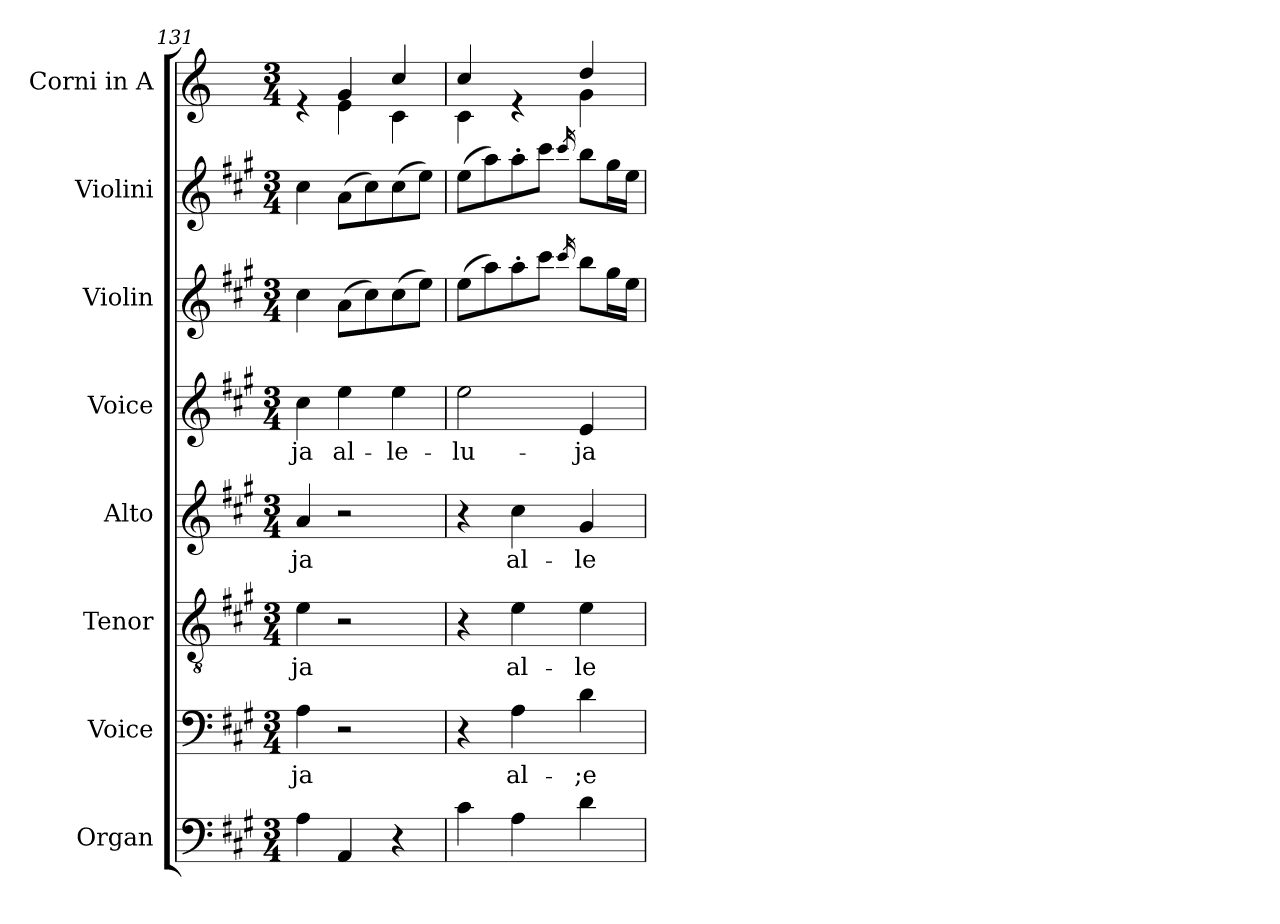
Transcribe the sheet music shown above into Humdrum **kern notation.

**kern	**kern	**text	**kern	**text	**kern	**text	**kern	**text	**kern	**kern	**kern
*part8	*part7	*part7	*part6	*part6	*part5	*part5	*part4	*part4	*part3	*part2	*part1
*staff8	*staff7	*staff7	*staff6	*staff6	*staff5	*staff5	*staff4	*staff4	*staff3	*staff2	*staff1
*I"Organ	*I"Voice	*	*I"Tenor	*	*I"Alto	*	*I"Voice	*	*I"Violin	*I"Violini	*I"Corni in A
*	*	*	*	*	*	*	*	*	*I'Vln	*I'Vln	*
*clefF4	*clefF4	*	*clefGv2	*	*clefG2	*	*clefG2	*	*clefG2	*clefG2	*clefG2
*	*	*	*	*	*	*	*	*	*	*	*ITrd2c3
*k[f#c#g#]	*k[f#c#g#]	*	*k[f#c#g#]	*	*k[f#c#g#]	*	*k[f#c#g#]	*	*k[f#c#g#]	*k[f#c#g#]	*k[f#c#g#]
*M3/4	*M3/4	*	*M3/4	*	*M3/4	*	*M3/4	*	*M3/4	*M3/4	*M3/4
=131	=131	=131	=131	=131	=131	=131	=131	=131	=131	=131	=131
!	!	!LO:LY:b	!	!LO:LY:b	!	!LO:LY:b	!	!LO:LY:b	!	!	!
*	*	*	*	*	*	*	*	*	*	*	*^
4A\	4A\	-ja	4e\	-ja	4a/	-ja	4cc#\	-ja	4cc#\	4cc#\	4re	4ryy
!	!	!	!	!	!	!	!	!LO:LY:b	!	!	!	!
4AA/	2r	.	2r	.	2r	.	4ee\	al-	(8a\L	(8a\L	4e/	4c#\
.	.	.	.	.	.	.	.	.	8cc#\)	8cc#\)	.	.
!	!	!	!	!	!	!	!	!LO:LY:b	!	!	!	!
4r	.	.	.	.	.	.	4ee\	-le-	(8cc#\	(8cc#\	4a/	4A\
.	.	.	.	.	.	.	.	.	8ee\J)	8ee\J)	.	.
=132	=132	=132	=132	=132	=132	=132	=132	=132	=132	=132	=132	=132
!	!	!	!	!	!	!	!	!LO:LY:b	!	!	!	!
4c#\	4r	.	4r	.	4r	.	2ee\	-lu-	(8ee\L	(8ee\L	4a/	4A\
.	.	.	.	.	.	.	.	.	8aa\)	8aa\)	.	.
!	!	!LO:LY:b	!	!LO:LY:b	!	!LO:LY:b	!	!	!	!	!	!
4A\	4A\	al-	4e\	al-	4cc#\	al-	.	.	8aa'\	8aa'\	4re	4ryy
.	.	.	.	.	.	.	.	.	8ccc#\J	8ccc#\J	.	.
.	.	.	.	.	.	.	.	.	16qccc#/	16qccc#/	.	.
!	!	!LO:LY:b	!	!LO:LY:b	!	!LO:LY:b	!	!LO:LY:b	!	!	!	!
4d\	4d\	-;e-	4e\	-le-	4g#/	-le-	4e/	-ja	8bb\L	8bb\L	4b/	4e\
.	.	.	.	.	.	.	.	.	16gg#\L	16gg#\L	.	.
.	.	.	.	.	.	.	.	.	16ee\JJ	16ee\JJ	.	.
*	*	*	*	*	*	*	*	*	*	*	*v	*v
=	=	=	=	=	=	=	=	=	=	=	=
*-	*-	*-	*-	*-	*-	*-	*-	*-	*-	*-	*-
